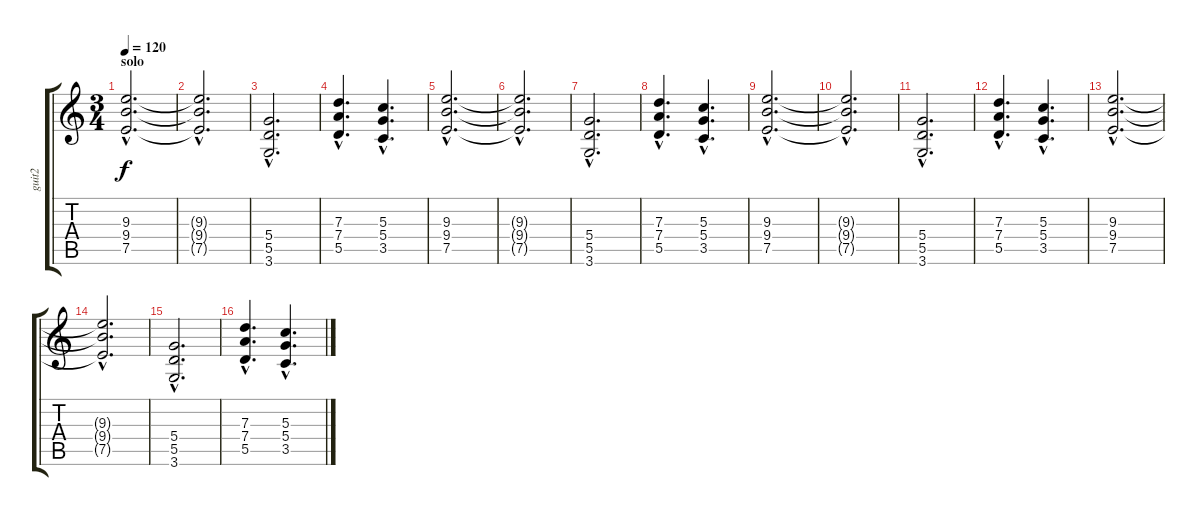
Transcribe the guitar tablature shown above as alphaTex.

\track ("guit2" "guit2") {instrument distortionguitar}
\staff {score tabs}
\tuning (E4 B3 G3 D3 A2 E2) {hide}
\ts (3 4)
\section ("" "solo")
\tempo 120
\clef g2
\ks c
(9.3{hac} 9.4{hac} 7.5{hac}).2{d dy f} |
(9.3{hac t} 9.4{hac t} 7.5{hac t}).2{d} |
(5.4{hac} 5.5{hac} 3.6{hac}).2{d} |
(7.3{hac} 7.4{hac} 5.5{hac}).4{d} (5.3{hac} 5.4{hac} 3.5{hac}).4{d} |
(9.3{hac} 9.4{hac} 7.5{hac}).2{d} |
(9.3{hac t} 9.4{hac t} 7.5{hac t}).2{d} |
(5.4{hac} 5.5{hac} 3.6{hac}).2{d} |
(7.3{hac} 7.4{hac} 5.5{hac}).4{d} (5.3{hac} 5.4{hac} 3.5{hac}).4{d} |
(9.3{hac} 9.4{hac} 7.5{hac}).2{d} |
(9.3{hac t} 9.4{hac t} 7.5{hac t}).2{d} |
(5.4{hac} 5.5{hac} 3.6{hac}).2{d} |
(7.3{hac} 7.4{hac} 5.5{hac}).4{d} (5.3{hac} 5.4{hac} 3.5{hac}).4{d} |
(9.3{hac} 9.4{hac} 7.5{hac}).2{d} |
(9.3{hac t} 9.4{hac t} 7.5{hac t}).2{d} |
(5.4{hac} 5.5{hac} 3.6{hac}).2{d} |
(7.3{hac} 7.4{hac} 5.5{hac}).4{d} (5.3{hac} 5.4{hac} 3.5{hac}).4{d}
